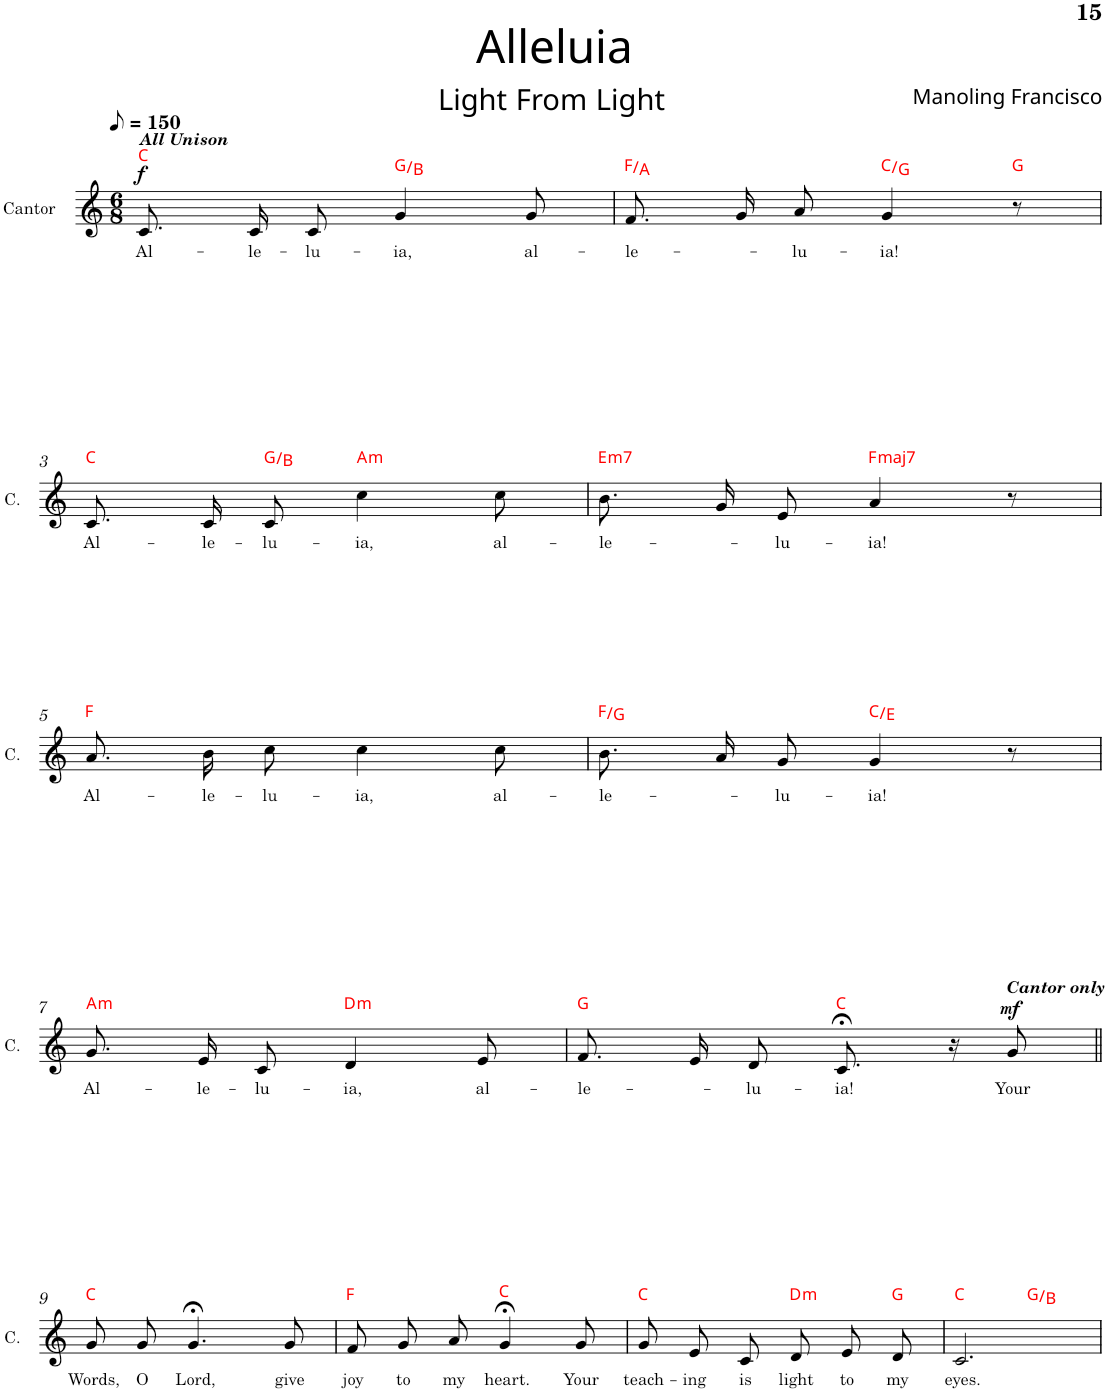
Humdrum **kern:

**kern	**text	**dynam	**harte
*part1	*part1	*part1	*part1
*staff1	*staff1	*staff1	*
*I"Cantor	*	*	*
*I'C.	*	*	*
!!LO:PB:g=z
*clefG2	*	*	*
*k[]	*	*	*
*M6/8	*	*	*
*MM75	*	*	*
=1	=1	=1	=1
!LO:TX:a:Bi:t=All Unison	!	!	!
!	!LO:LY:b	!LO:DY:a	!
8.c/L	Al-	f	C:maj
!	!LO:LY:b	!	!
16c/K	-le-	.	.
!	!LO:LY:b	!	!
8c/J	-lu-	.	.
!	!LO:LY:b	!	!
4g/	-ia,	.	G:maj/3
!	!LO:LY:b	!	!
8g/	al-	.	.
=2	=2	=2	=2
!	!LO:LY:b	!	!
8.f/L	-le-	.	F:maj/3
16g/K	.	.	.
!	!LO:LY:b	!	!
8a/J	-lu-	.	.
!	!LO:LY:b	!	!
4g/	-ia!	.	C:maj/5
8r	.	.	G:maj
!!LO:LB:g=z
=3	=3	=3	=3
!	!LO:LY:b	!	!
8.c/L	Al-	.	C:maj
!	!LO:LY:b	!	!
16c/Jk	-le-	.	.
!	!LO:LY:b	!	!
8c/	-lu-	.	G:maj/3
!	!LO:LY:b	!	!LO:H:kt=m
4cc\	-ia,	.	A:min
!	!LO:LY:b	!	!
8cc\	al-	.	.
=4	=4	=4	=4
!	!LO:LY:b	!	!LO:H:kt=m7
8.b/L	-le-	.	E:min7
16g/K	.	.	.
!	!LO:LY:b	!	!
8e/J	-lu-	.	.
!	!LO:LY:b	!	!LO:H:kt=maj7
4a/	-ia!	.	F:maj7
8r	.	.	.
!!LO:LB:g=z
=5	=5	=5	=5
!	!LO:LY:b	!	!
8.a\L	Al-	.	F:maj
!	!LO:LY:b	!	!
16b\K	-le-	.	.
!	!LO:LY:b	!	!
8cc\J	-lu-	.	.
!	!LO:LY:b	!	!
4cc\	-ia,	.	.
!	!LO:LY:b	!	!
8cc\	al-	.	.
=6	=6	=6	=6
!	!LO:LY:b	!	!
8.b/L	-le-	.	F:maj/2
16a/K	.	.	.
!	!LO:LY:b	!	!
8g/J	-lu-	.	.
!	!LO:LY:b	!	!
4g/	-ia!	.	C:maj/3
8r	.	.	.
!!LO:LB:g=z
=7	=7	=7	=7
!	!LO:LY:b	!	!LO:H:kt=m
8.g/L	Al-	.	A:min
!	!LO:LY:b	!	!
16e/K	-le-	.	.
!	!LO:LY:b	!	!
8c/J	-lu-	.	.
!	!LO:LY:b	!	!LO:H:kt=m
4d/	-ia,	.	D:min
!	!LO:LY:b	!	!
8e/	al-	.	.
=8	=8	=8	=8
!	!LO:LY:b	!	!
8.f/L	-le-	.	G:maj
16e/K	.	.	.
!	!LO:LY:b	!	!
8d/J	-lu-	.	.
!	!LO:LY:b	!	!
8.c;</	-ia!	.	C:maj
16r	.	.	.
!LO:TX:a:Bi:t=Cantor only	!	!	!
!	!LO:LY:b	!LO:DY:a	!
8g/	Your	mf	.
!!LO:LB:g=z
=9||	=9||	=9||	=9||
!	!LO:LY:b	!	!
8g/L	Words,	.	C:maj
!	!LO:LY:b	!	!
8g/J	O	.	.
!	!LO:LY:b	!	!
4.g;</	Lord,	.	.
!	!LO:LY:b	!	!
8g/	give	.	.
=10	=10	=10	=10
!	!LO:LY:b	!	!
8f/L	joy	.	F:maj
!	!LO:LY:b	!	!
8g/	to	.	.
!	!LO:LY:b	!	!
8a/J	my	.	.
!	!LO:LY:b	!	!
4g;</	heart.	.	C:maj
!	!LO:LY:b	!	!
8g/	Your	.	.
=11	=11	=11	=11
!	!LO:LY:b	!	!
8g/L	teach-	.	C:maj
!	!LO:LY:b	!	!
8e/	-ing	.	.
!	!LO:LY:b	!	!
8c/J	is	.	.
!	!LO:LY:b	!	!LO:H:kt=m
8d/L	light	.	D:min
!	!LO:LY:b	!	!
8e/J	to	.	.
!	!LO:LY:b	!	!
8d/	my	.	G:maj
=12	=12	=12	=12
!	!LO:LY:b	!	!
*^	*	*	*
2.c/	4.ryy	eyes.	.	C:maj
.	4.ryy	.	.	G:maj/3
*v	*v	*	*	*
=	=	=	=
*-	*-	*-	*-
